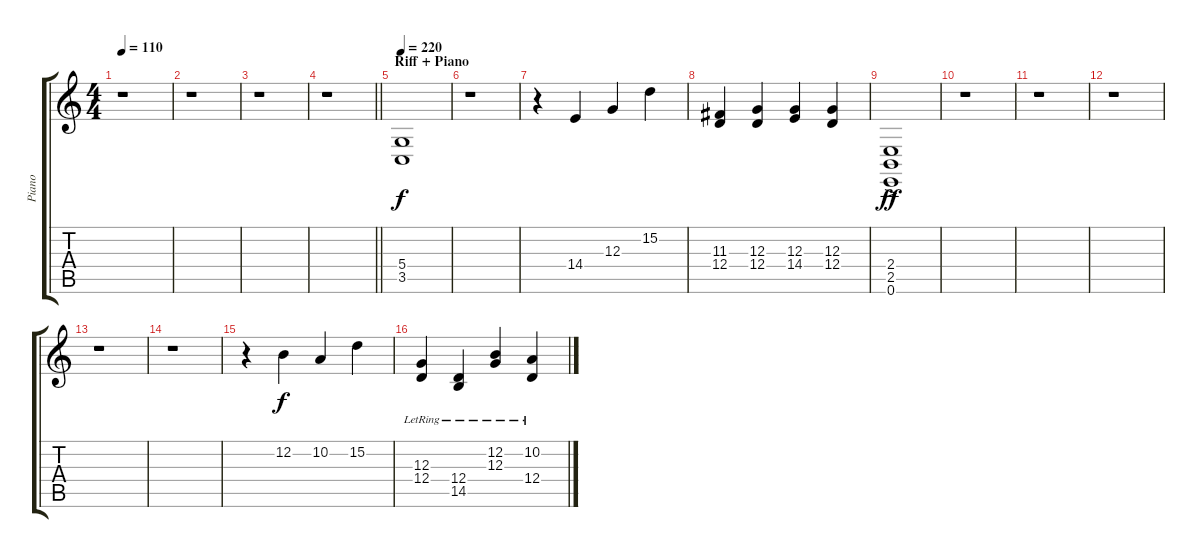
\track ("Piano" "Piano") {instrument acousticgrandpiano}
\staff {score tabs}
\tuning (E4 B3 G3 D3 A2 E2) {hide}
\ts (4 4)
\tempo 110
\clef g2
\ks c
r.1{dy f} |
r.1 |
r.1 |
\barLineRight lightlight
r.1 |
\section ("" "Riff + Piano")
\tempo 220
(5.4 3.5).1 |
r.1 |
r.4 14.4.4 12.3.4 15.2.4 |
(11.3 12.4).4 (12.3 12.4).4 (12.3 14.4).4 (12.3 12.4).4 |
(2.4{ac} 2.5{ac} 0.6{ac}).1{dy ff} |
r.1 |
r.1 |
r.1 |
r.1 |
r.1 |
r.4 12.2.4{dy f} 10.2.4 15.2.4 |
(12.3 12.4{lr}).4 (12.4 14.5{lr}).4 (12.2 12.3{lr}).4 (10.2 12.4{lr}).4
